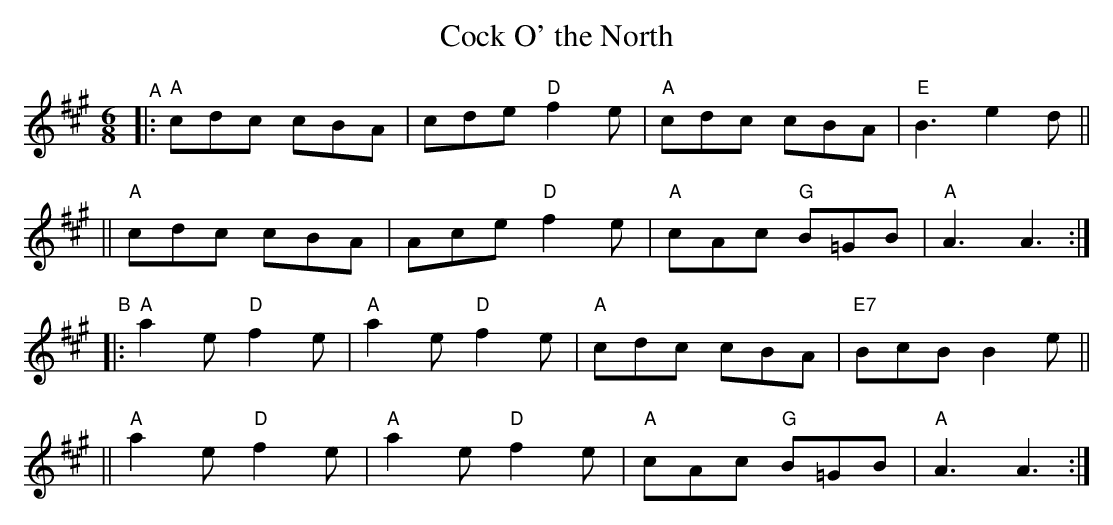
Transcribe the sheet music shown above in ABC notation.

X:1
T: Cock O' the North
M: 6/8
L: 1/8
K: A
"^A"\
|: "A"cdc cBA | cde "D"f2e | "A"cdc    cBA  | "E"B3 e2d ||
|| "A"cdc cBA | Ace "D"f2e | "A"cAc "G"B=GB | "A"A3 A3 :|
"^B"\
|: "A"a2e "D"f2e | "A"a2e "D"f2e | "A"cdc    cBA  |"E7"BcB B2e ||
|| "A"a2e "D"f2e | "A"a2e "D"f2e | "A"cAc "G"B=GB | "A"A3  A3 :|
